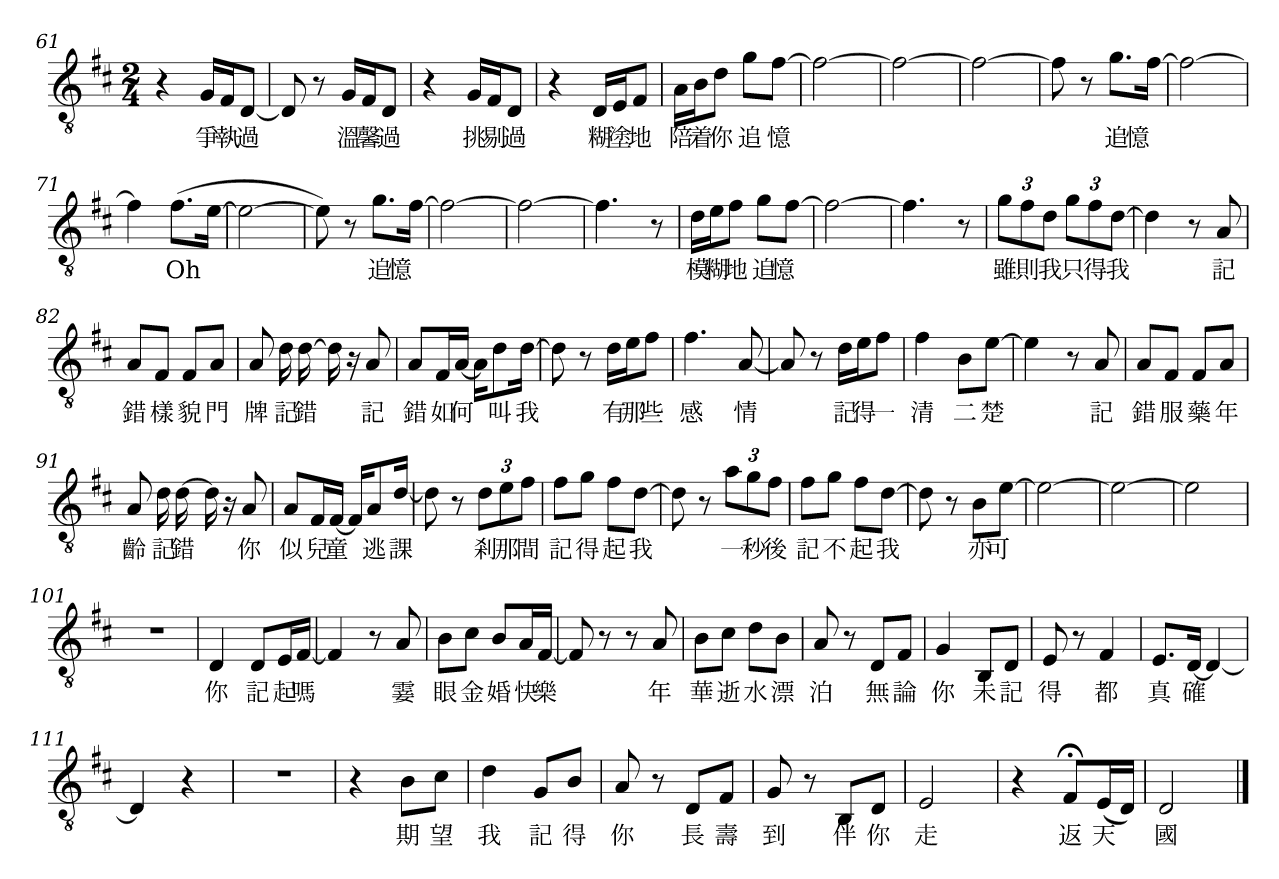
**kern	**text
*part1	*part1
*staff1	*staff1
*clefGv2	*
*k[f#c#]	*
*D:	*
*M2/4	*
=61	=61
4r	.
16GLL	爭
16F#J	執
[8DJ	過
=62	=62
8D]	.
8r	.
16GLL	溫
16F#J	馨
8DJ	過
=63	=63
4r	.
16GLL	挑
16F#J	剔
8DJ	過
=64	=64
4r	.
16DLL	糊
16EJ	塗
8F#J	地
=65	=65
16ALL	陪
16BJ	着
8dJ	你
8gL	追
[8f#J	憶
=66	=66
2f#_	.
=67	=67
2f#_	.
=68	=68
2f#_	.
=69	=69
8f#]	.
8r	.
8.gL	追
[16f#Jk	憶
=70	=70
2f#_	.
=71	=71
4f#]	.
(8.f#L	Oh
[16eJk	.
=72	=72
2e_	.
=73	=73
8e])	.
8r	.
8.gL	追
[16f#Jk	憶
=74	=74
2f#_	.
=75	=75
2f#_	.
=76	=76
4.f#]	.
8r	.
=77	=77
16dLL	模
16eJ	糊
8f#J	地
8gL	追
[8f#J	憶
=78	=78
2f#_	.
=79	=79
4.f#]	.
8r	.
=80	=80
12gL	雖
12f#	則
12dJ	我
12gL	只
12f#	得
[12dJ	我
=81	=81
4d]	.
8r	.
8A	記
=82	=82
8AL	錯
8F#J	樣
8F#L	貌
8AJ	門
=83	=83
8A	牌
16d	記
[16d	錯
16d]	.
16r	.
8A	記
=84	=84
8AL	錯
16F#L	如
[16AJJ	何
16AKL]	.
8d	叫
[16dJk	我
=85	=85
8d]	.
8r	.
16dLL	有
16eJ	那
8f#J	些
=86	=86
4.f#	感
[8A	情
=87	=87
8A]	.
8r	.
16dLL	記
16eJ	得
8f#J	一
=88	=88
4f#	清
8BL	二
[8eJ	楚
=89	=89
4e]	.
8r	.
8A	記
=90	=90
8AL	錯
8F#J	服
8F#L	藥
8AJ	年
=91	=91
8A	齡
16d	記
[16d	錯
16d]	.
16r	.
8A	你
=92	=92
8AL	似
16F#L	兒
[16F#JJ	童
16F#KL]	.
8A	逃
[16dJk	課
=93	=93
8d]	.
8r	.
12dL	剎
12e	那
12f#J	間
=94	=94
8f#L	記
8gJ	得
8f#L	起
[8dJ	我
=95	=95
8d]	.
8r	.
12aL	一
12g	秒
12f#J	後
=96	=96
8f#L	記
8gJ	不
8f#L	起
[8dJ	我
=97	=97
8d]	.
8r	.
8BL	亦
[8eJ	可
=98	=98
2e_	.
=99	=99
2e_	.
=100	=100
2e]	.
=101	=101
2r	.
=102	=102
4D	你
8DL	記
16EL	起
[16F#JJ	嗎
=103	=103
4F#]	.
8r	.
8A	霎
=104	=104
8BL	眼
8c#J	金
8BL	婚
16AL	快
[16F#JJ	樂
=105	=105
8F#]	.
8r	.
8r	.
8A	年
=106	=106
8BL	華
8c#J	逝
8dL	水
8BJ	漂
=107	=107
8A	泊
8r	.
8DL	無
8F#J	論
=108	=108
4G	你
8BBL	未
8DJ	記
=109	=109
8E	得
8r	.
4F#	都
=110	=110
8.EL	真
[16DJk	確
4D_	.
=111	=111
4D]	.
4r	.
=112	=112
2r	.
=113	=113
4r	.
8BL	期
8c#J	望
=114	=114
4d	我
8GL	記
8BJ	得
=115	=115
8A	你
8r	.
8DL	長
8F#J	壽
=116	=116
8G	到
8r	.
8BBL	伴
8DJ	你
=117	=117
2E	走
=118	=118
4r	.
8F#;<L	返
(16EL	天
16DJJ)	.
=119	=119
2D	國
==	==
*-	*-
